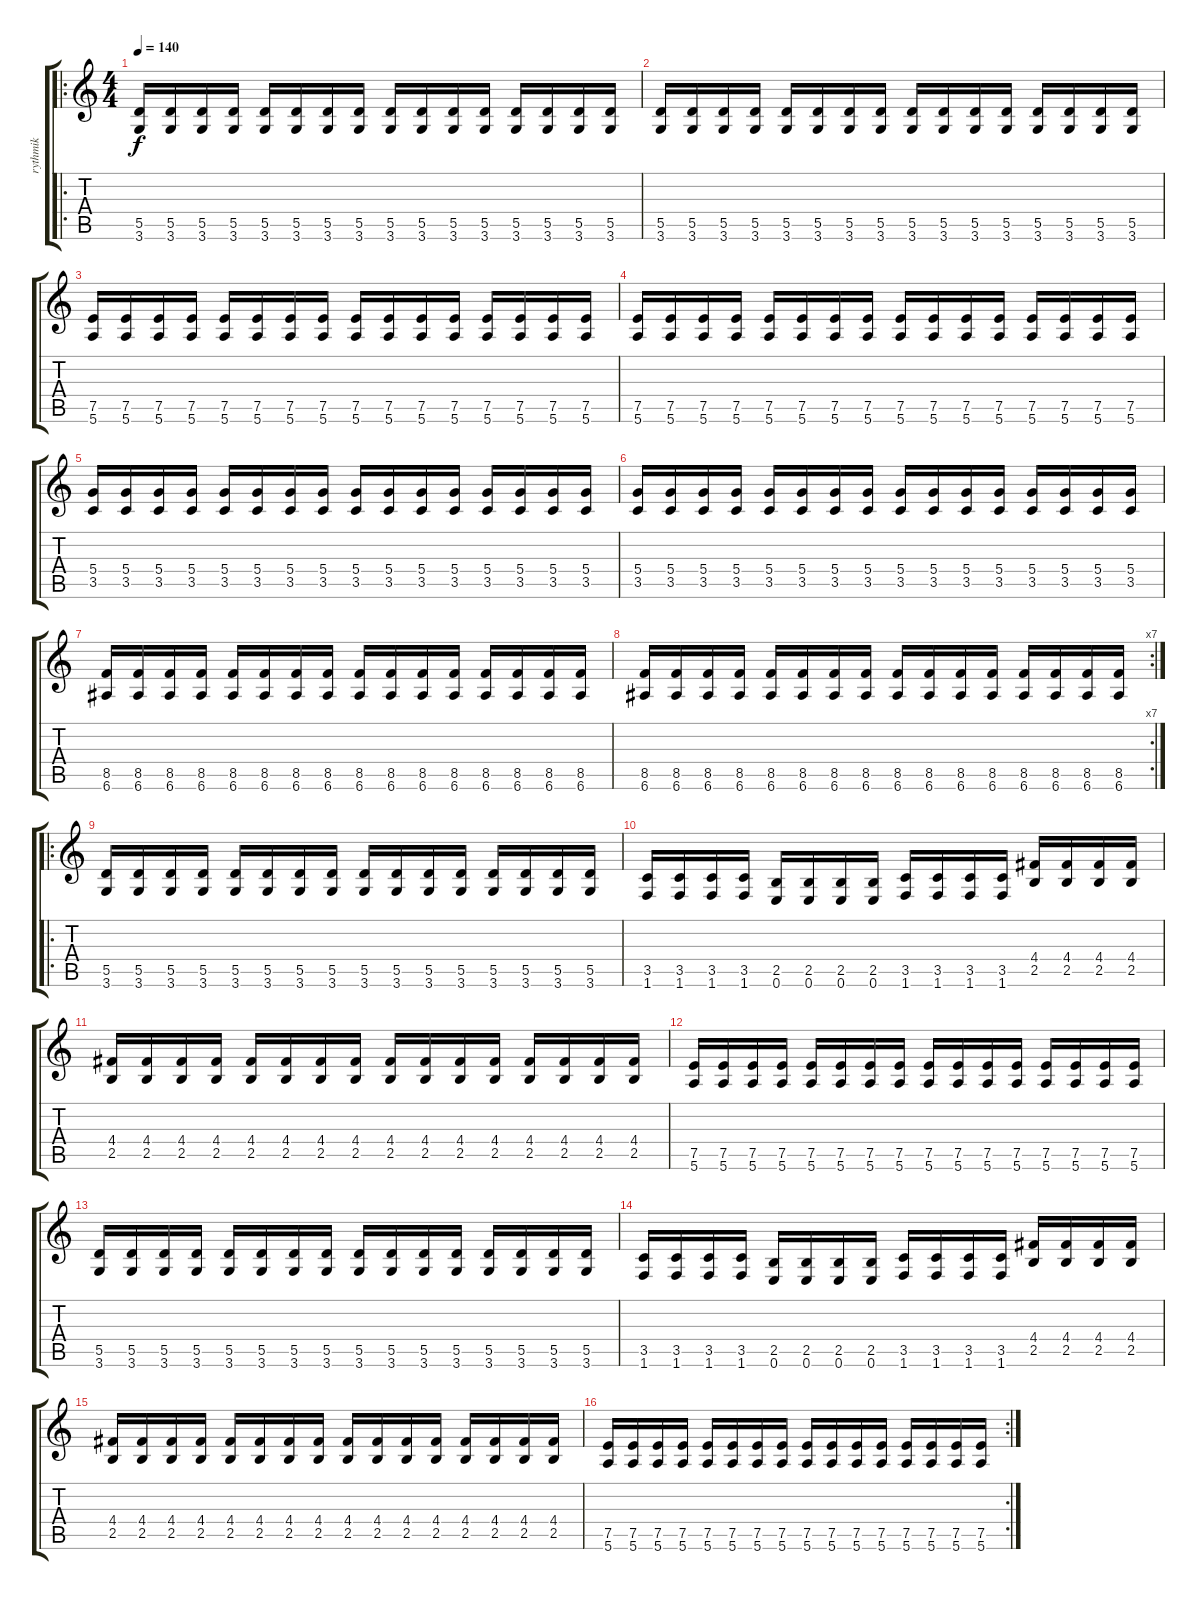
\track ("rythmik" "rythmik") {instrument distortionguitar}
\staff {score tabs}
\tuning (E4 B3 G3 D3 A2 E2) {hide}
\ro
\ts (4 4)
\tempo 140
\clef g2
\ks c
(5.5 3.6).16{dy f} (5.5 3.6).16 (5.5 3.6).16 (5.5 3.6).16 (5.5 3.6).16 (5.5 3.6).16 (5.5 3.6).16 (5.5 3.6).16 (5.5 3.6).16 (5.5 3.6).16 (5.5 3.6).16 (5.5 3.6).16 (5.5 3.6).16 (5.5 3.6).16 (5.5 3.6).16 (5.5 3.6).16 |
(5.5 3.6).16 (5.5 3.6).16 (5.5 3.6).16 (5.5 3.6).16 (5.5 3.6).16 (5.5 3.6).16 (5.5 3.6).16 (5.5 3.6).16 (5.5 3.6).16 (5.5 3.6).16 (5.5 3.6).16 (5.5 3.6).16 (5.5 3.6).16 (5.5 3.6).16 (5.5 3.6).16 (5.5 3.6).16 |
(7.5 5.6).16 (7.5 5.6).16 (7.5 5.6).16 (7.5 5.6).16 (7.5 5.6).16 (7.5 5.6).16 (7.5 5.6).16 (7.5 5.6).16 (7.5 5.6).16 (7.5 5.6).16 (7.5 5.6).16 (7.5 5.6).16 (7.5 5.6).16 (7.5 5.6).16 (7.5 5.6).16 (7.5 5.6).16 |
(7.5 5.6).16 (7.5 5.6).16 (7.5 5.6).16 (7.5 5.6).16 (7.5 5.6).16 (7.5 5.6).16 (7.5 5.6).16 (7.5 5.6).16 (7.5 5.6).16 (7.5 5.6).16 (7.5 5.6).16 (7.5 5.6).16 (7.5 5.6).16 (7.5 5.6).16 (7.5 5.6).16 (7.5 5.6).16 |
(5.4 3.5).16 (5.4 3.5).16 (5.4 3.5).16 (5.4 3.5).16 (5.4 3.5).16 (5.4 3.5).16 (5.4 3.5).16 (5.4 3.5).16 (5.4 3.5).16 (5.4 3.5).16 (5.4 3.5).16 (5.4 3.5).16 (5.4 3.5).16 (5.4 3.5).16 (5.4 3.5).16 (5.4 3.5).16 |
(5.4 3.5).16 (5.4 3.5).16 (5.4 3.5).16 (5.4 3.5).16 (5.4 3.5).16 (5.4 3.5).16 (5.4 3.5).16 (5.4 3.5).16 (5.4 3.5).16 (5.4 3.5).16 (5.4 3.5).16 (5.4 3.5).16 (5.4 3.5).16 (5.4 3.5).16 (5.4 3.5).16 (5.4 3.5).16 |
(8.5 6.6).16 (8.5 6.6).16 (8.5 6.6).16 (8.5 6.6).16 (8.5 6.6).16 (8.5 6.6).16 (8.5 6.6).16 (8.5 6.6).16 (8.5 6.6).16 (8.5 6.6).16 (8.5 6.6).16 (8.5 6.6).16 (8.5 6.6).16 (8.5 6.6).16 (8.5 6.6).16 (8.5 6.6).16 |
\rc 7
(8.5 6.6).16 (8.5 6.6).16 (8.5 6.6).16 (8.5 6.6).16 (8.5 6.6).16 (8.5 6.6).16 (8.5 6.6).16 (8.5 6.6).16 (8.5 6.6).16 (8.5 6.6).16 (8.5 6.6).16 (8.5 6.6).16 (8.5 6.6).16 (8.5 6.6).16 (8.5 6.6).16 (8.5 6.6).16 |
\ro
(5.5 3.6).16 (5.5 3.6).16 (5.5 3.6).16 (5.5 3.6).16 (5.5 3.6).16 (5.5 3.6).16 (5.5 3.6).16 (5.5 3.6).16 (5.5 3.6).16 (5.5 3.6).16 (5.5 3.6).16 (5.5 3.6).16 (5.5 3.6).16 (5.5 3.6).16 (5.5 3.6).16 (5.5 3.6).16 |
(3.5 1.6).16 (3.5 1.6).16 (3.5 1.6).16 (3.5 1.6).16 (2.5 0.6).16 (2.5 0.6).16 (2.5 0.6).16 (2.5 0.6).16 (3.5 1.6).16 (3.5 1.6).16 (3.5 1.6).16 (3.5 1.6).16 (4.4 2.5).16 (4.4 2.5).16 (4.4 2.5).16 (4.4 2.5).16 |
(4.4 2.5).16 (4.4 2.5).16 (4.4 2.5).16 (4.4 2.5).16 (4.4 2.5).16 (4.4 2.5).16 (4.4 2.5).16 (4.4 2.5).16 (4.4 2.5).16 (4.4 2.5).16 (4.4 2.5).16 (4.4 2.5).16 (4.4 2.5).16 (4.4 2.5).16 (4.4 2.5).16 (4.4 2.5).16 |
(7.5 5.6).16 (7.5 5.6).16 (7.5 5.6).16 (7.5 5.6).16 (7.5 5.6).16 (7.5 5.6).16 (7.5 5.6).16 (7.5 5.6).16 (7.5 5.6).16 (7.5 5.6).16 (7.5 5.6).16 (7.5 5.6).16 (7.5 5.6).16 (7.5 5.6).16 (7.5 5.6).16 (7.5 5.6).16 |
(5.5 3.6).16 (5.5 3.6).16 (5.5 3.6).16 (5.5 3.6).16 (5.5 3.6).16 (5.5 3.6).16 (5.5 3.6).16 (5.5 3.6).16 (5.5 3.6).16 (5.5 3.6).16 (5.5 3.6).16 (5.5 3.6).16 (5.5 3.6).16 (5.5 3.6).16 (5.5 3.6).16 (5.5 3.6).16 |
(3.5 1.6).16 (3.5 1.6).16 (3.5 1.6).16 (3.5 1.6).16 (2.5 0.6).16 (2.5 0.6).16 (2.5 0.6).16 (2.5 0.6).16 (3.5 1.6).16 (3.5 1.6).16 (3.5 1.6).16 (3.5 1.6).16 (4.4 2.5).16 (4.4 2.5).16 (4.4 2.5).16 (4.4 2.5).16 |
(4.4 2.5).16 (4.4 2.5).16 (4.4 2.5).16 (4.4 2.5).16 (4.4 2.5).16 (4.4 2.5).16 (4.4 2.5).16 (4.4 2.5).16 (4.4 2.5).16 (4.4 2.5).16 (4.4 2.5).16 (4.4 2.5).16 (4.4 2.5).16 (4.4 2.5).16 (4.4 2.5).16 (4.4 2.5).16 |
\rc 2
(7.5 5.6).16 (7.5 5.6).16 (7.5 5.6).16 (7.5 5.6).16 (7.5 5.6).16 (7.5 5.6).16 (7.5 5.6).16 (7.5 5.6).16 (7.5 5.6).16 (7.5 5.6).16 (7.5 5.6).16 (7.5 5.6).16 (7.5 5.6).16 (7.5 5.6).16 (7.5 5.6).16 (7.5 5.6).16
